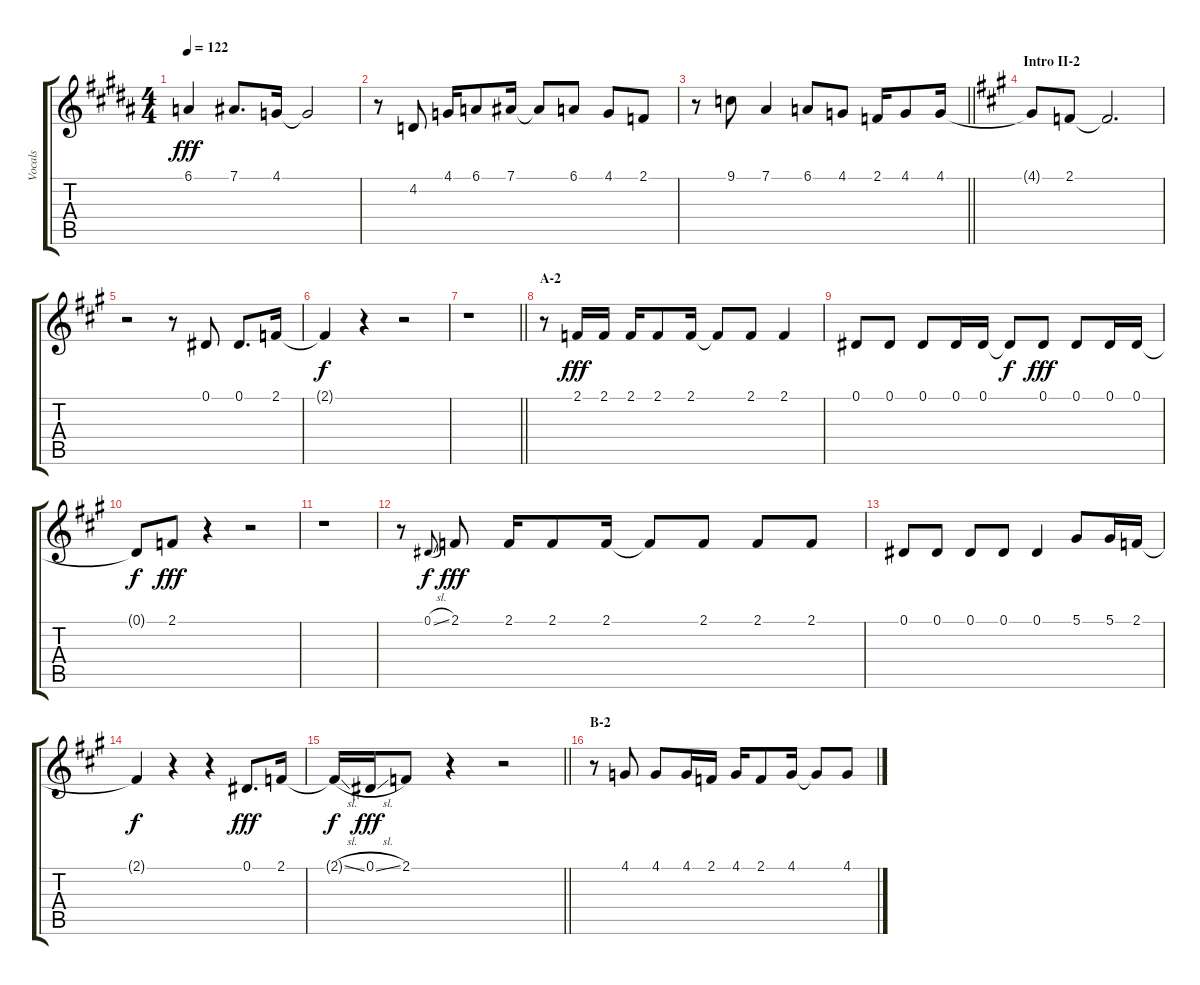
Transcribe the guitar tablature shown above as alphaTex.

\track ("Vocals" "Vocals") {instrument voiceoohs}
\staff {score tabs}
\tuning (Eb4 Bb3 Gb3 Db3 Ab2 Eb2) {hide}
\ts (4 4)
\tempo 122
\clef g2
\ks b
6.1.4{dy fff} 7.1.8{d} 4.1.16 4.1{t}.2 |
r.8 4.2.8 4.1.16 6.1.8 7.1.16 7.1{t}.8 6.1.8 4.1.8 2.1.8 |
\barLineRight lightlight
r.8 9.1.8 7.1.4 6.1.8 4.1.8 2.1.16 4.1.8 4.1.16 |
\section ("" "Intro II-2")
\ks a
4.1{t}.8 2.1.8 2.1{t}.2{d} |
r.2 r.8 0.1.8 0.1.8{d} 2.1.16 |
2.1{t}.4{dy f} r.4 r.2 |
\barLineRight lightlight
r.1 |
\section ("" "A-2")
r.8 2.1.16{dy fff} 2.1.16 2.1.16 2.1.8 2.1.16 2.1{t}.8 2.1.8 2.1.4 |
0.1.8 0.1.8 0.1.8 0.1.16 0.1.16 0.1{t}.8{dy f} 0.1.8{dy fff} 0.1.8 0.1.16 0.1.16 |
0.1{t}.8{dy f} 2.1.8{dy fff} r.4 r.2 |
r.1 |
r.8 0.1{sl}.8{gr onbeat dy f} 2.1.8{dy fff} 2.1.16 2.1.8 2.1.16 2.1{t}.8 2.1.8 2.1.8 2.1.8 |
0.1.8 0.1.8 0.1.8 0.1.8 0.1.4 5.1.8 5.1.16 2.1.16 |
2.1{t}.4{dy f} r.4 r.4 0.1.8{d dy fff} 2.1.16 |
\barLineRight lightlight
2.1{sl t}.16{dy f} 0.1{sl}.16{dy fff} 2.1.8 r.4 r.2 |
\section ("" "B-2")
r.8 4.1.8 4.1.8 4.1.16 2.1.16 4.1.16 2.1.8 4.1.16 4.1{t}.8 4.1.8
